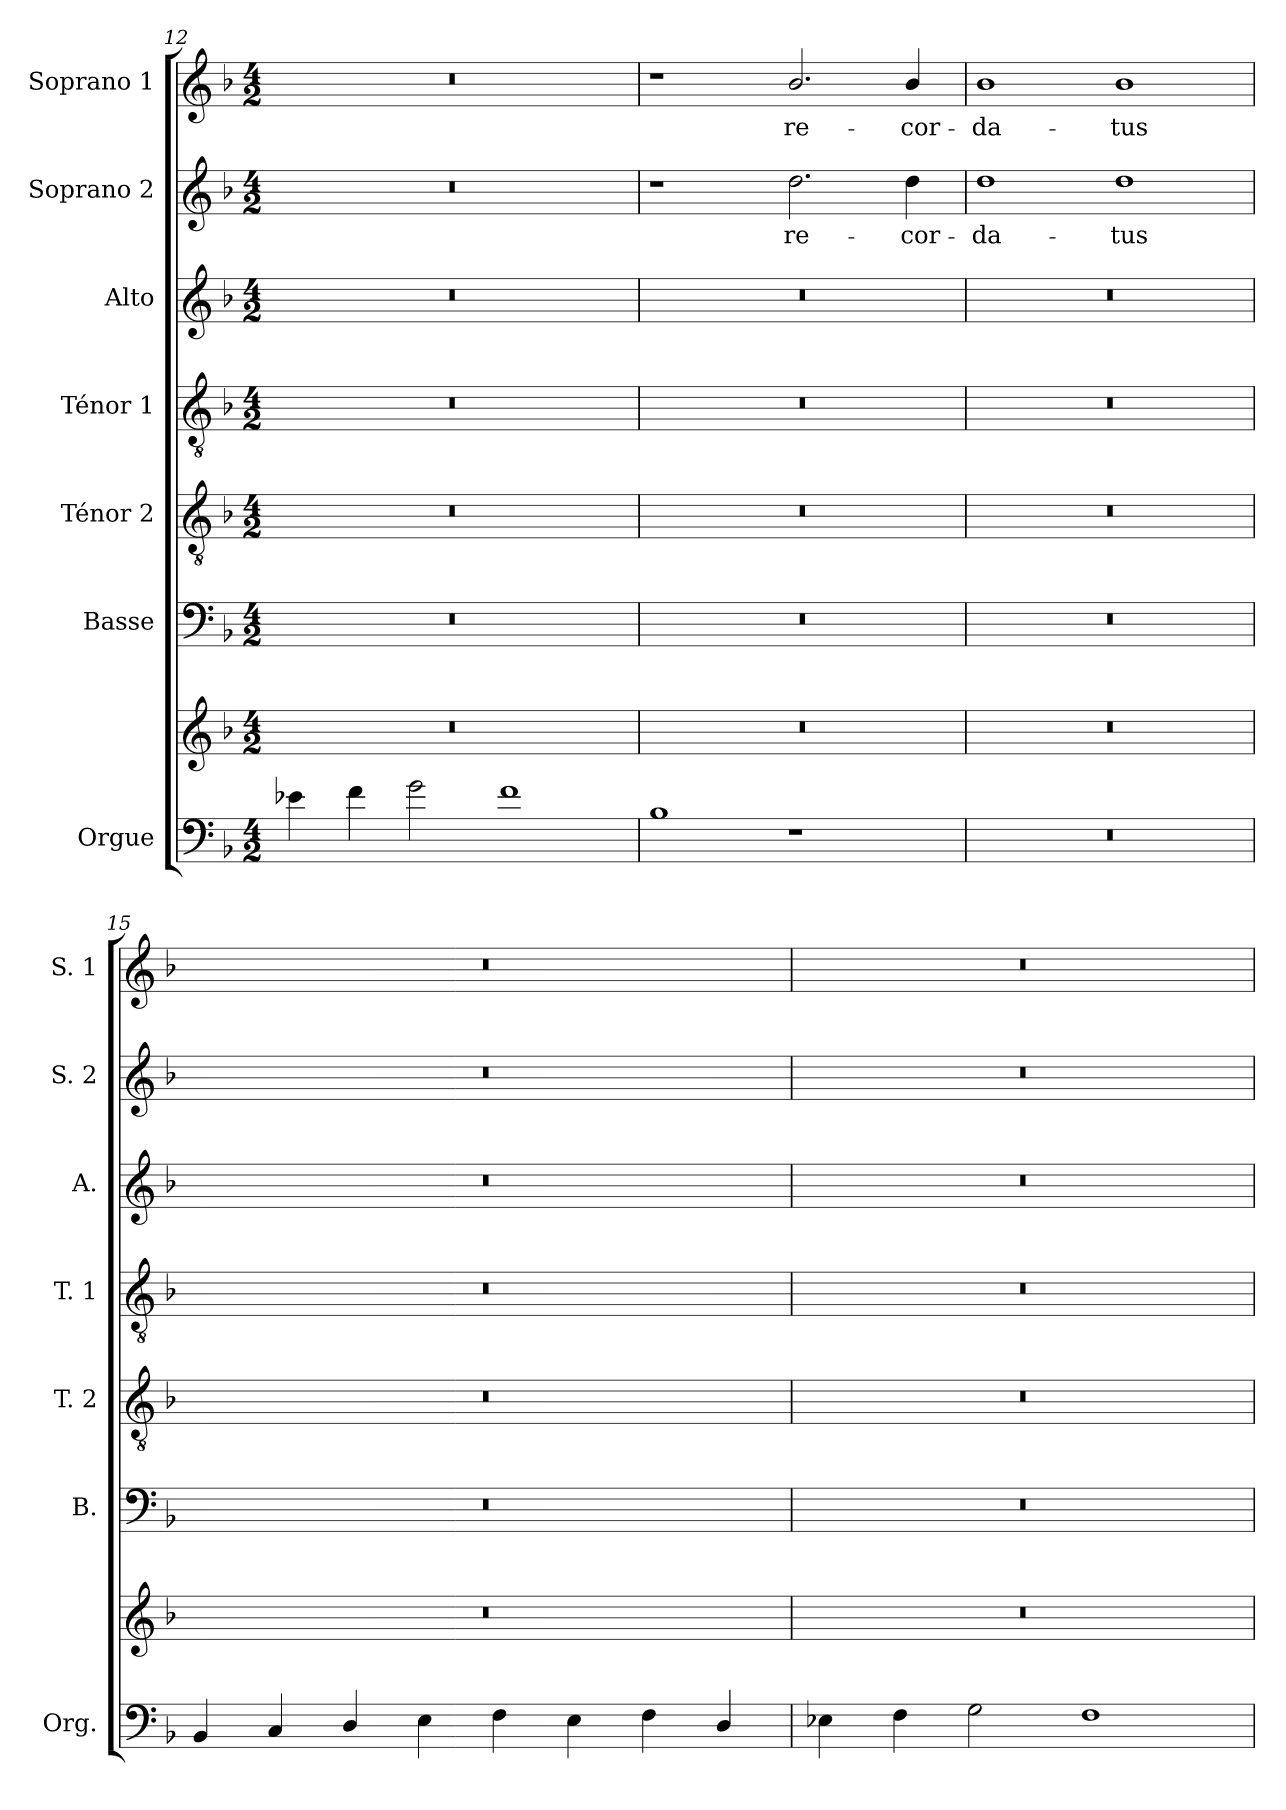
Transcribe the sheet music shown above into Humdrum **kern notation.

**kern	**kern	**kern	**kern	**kern	**kern	**kern	**text	**kern	**text
*part7	*part7	*part6	*part5	*part4	*part3	*part2	*part2	*part1	*part1
*staff8	*staff7	*staff6	*staff5	*staff4	*staff3	*staff2	*staff2	*staff1	*staff1
*I"Orgue	*	*I"Basse	*I"Ténor 2	*I"Ténor 1	*I"Alto	*I"Soprano 2	*	*I"Soprano 1	*
*I'Org.	*	*I'B.	*I'T. 2	*I'T. 1	*I'A.	*I'S. 2	*	*I'S. 1	*
*clefF4	*clefG2	*clefF4	*clefGv2	*clefGv2	*clefG2	*clefG2	*	*clefG2	*
*k[b-]	*k[b-]	*k[b-]	*k[b-]	*k[b-]	*k[b-]	*k[b-]	*	*k[b-]	*
*M4/2	*M4/2	*M4/2	*M4/2	*M4/2	*M4/2	*M4/2	*	*M4/2	*
=12	=12	=12	=12	=12	=12	=12	=12	=12	=12
4e-X\	0r	0r	0r	0r	0r	0r	.	0r	.
4f\	.	.	.	.	.	.	.	.	.
2g\	.	.	.	.	.	.	.	.	.
1f	.	.	.	.	.	.	.	.	.
=13	=13	=13	=13	=13	=13	=13	=13	=13	=13
1B-	0r	0r	0r	0r	0r	1r	.	1r	.
!	!	!	!	!	!	!	!LO:LY:b	!	!LO:LY:b
1r	.	.	.	.	.	2.dd\	re-	2.b-/	re-
!	!	!	!	!	!	!	!LO:LY:b	!	!LO:LY:b
.	.	.	.	.	.	4dd\	-cor-	4b-/	-cor-
!!LO:LB:g=z
=14	=14	=14	=14	=14	=14	=14	=14	=14	=14
!	!	!	!	!	!	!	!LO:LY:b	!	!LO:LY:b
0r	0r	0r	0r	0r	0r	1dd	-da-	1b-	-da-
!	!	!	!	!	!	!	!LO:LY:b	!	!LO:LY:b
.	.	.	.	.	.	1dd	-tus	1b-	-tus
=15	=15	=15	=15	=15	=15	=15	=15	=15	=15
4BB-/	0r	0r	0r	0r	0r	0r	.	0r	.
4C/	.	.	.	.	.	.	.	.	.
4D/	.	.	.	.	.	.	.	.	.
4E\	.	.	.	.	.	.	.	.	.
4F\	.	.	.	.	.	.	.	.	.
4E\	.	.	.	.	.	.	.	.	.
4F\	.	.	.	.	.	.	.	.	.
4D/	.	.	.	.	.	.	.	.	.
=16	=16	=16	=16	=16	=16	=16	=16	=16	=16
4E-X\	0r	0r	0r	0r	0r	0r	.	0r	.
4F\	.	.	.	.	.	.	.	.	.
2G\	.	.	.	.	.	.	.	.	.
1F	.	.	.	.	.	.	.	.	.
=	=	=	=	=	=	=	=	=	=
*-	*-	*-	*-	*-	*-	*-	*-	*-	*-
